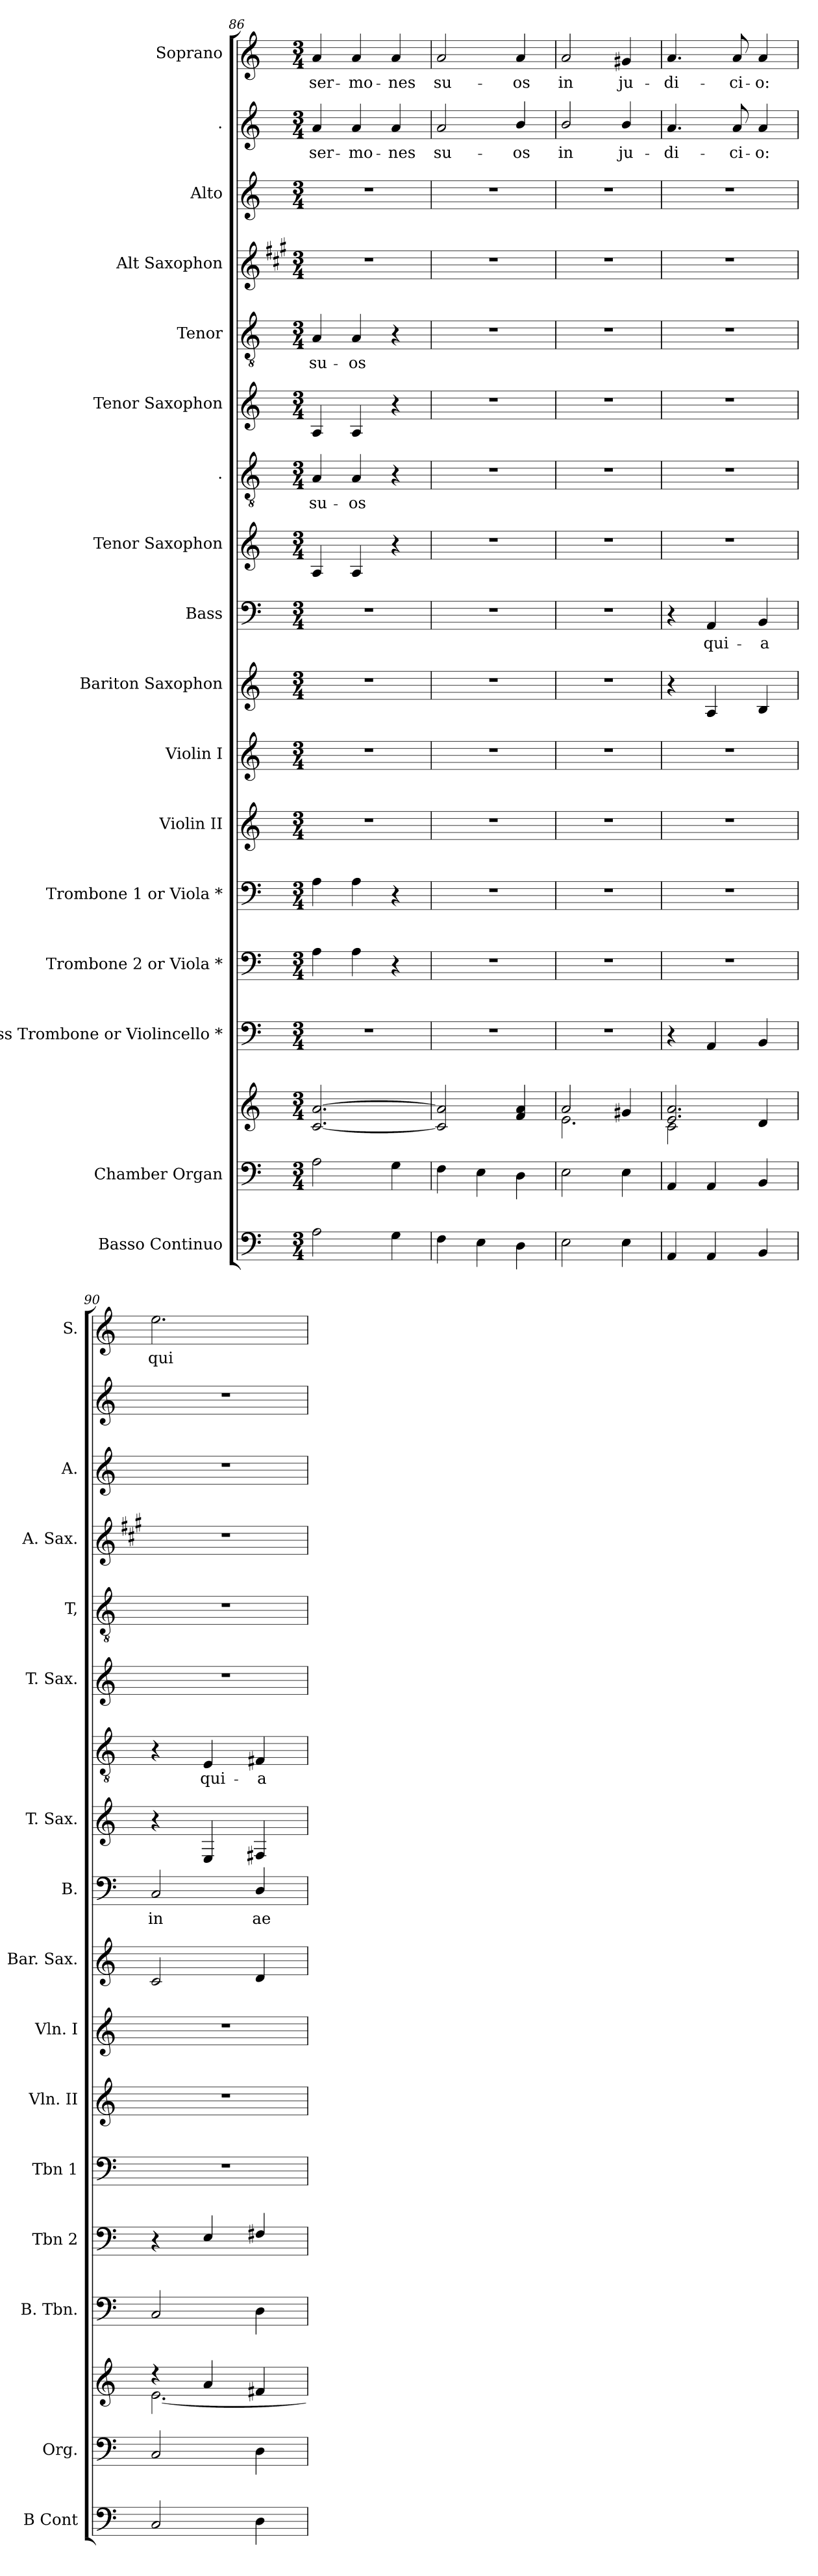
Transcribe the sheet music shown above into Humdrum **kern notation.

**kern	**kern	**kern	**kern	**kern	**kern	**kern	**kern	**kern	**kern	**text	**kern	**kern	**text	**kern	**kern	**text	**kern	**kern	**kern	**text	**kern	**text
*part17	*part16	*part16	*part15	*part14	*part13	*part12	*part11	*part10	*part9	*part9	*part8	*part7	*part7	*part6	*part5	*part5	*part4	*part3	*part2	*part2	*part1	*part1
*staff18	*staff17	*staff16	*staff15	*staff14	*staff13	*staff12	*staff11	*staff10	*staff9	*staff9	*staff8	*staff7	*staff7	*staff6	*staff5	*staff5	*staff4	*staff3	*staff2	*staff2	*staff1	*staff1
*I"Basso  Continuo	*I"Chamber  Organ	*	*I"Bass Trombone or Violincello *	*I"Trombone 2 or Viola *	*I"Trombone 1 or Viola *	*I"Violin II	*I"Violin I	*I"Bariton Saxophon	*I"Bass	*	*I"Tenor Saxophon	*I".	*	*I"Tenor Saxophon	*I"Tenor	*	*I"Alt Saxophon	*I"Alto	*I".	*	*I"Soprano	*
*I'B Cont	*I'Org.	*	*I'B. Tbn.	*I'Tbn 2	*I'Tbn 1	*I'Vln. II	*I'Vln. I	*I'Bar. Sax.	*I'B.	*	*I'T. Sax.	*	*	*I'T. Sax.	*I'T,	*	*I'A. Sax.	*I'A.	*	*	*I'S.	*
*clefF4	*clefF4	*clefG2	*clefF4	*clefF4	*clefF4	*clefG2	*clefG2	*clefG2	*clefF4	*	*clefG2	*clefGv2	*	*clefG2	*clefGv2	*	*clefG2	*clefG2	*clefG2	*	*clefG2	*
*ITrd7c12	*	*	*	*	*	*	*	*ITrd12c21	*	*	*ITrd8c14	*ITrd7c12	*	*ITrd8c14	*ITrd7c12	*	*ITrd5c9	*	*	*	*	*
*k[]	*k[]	*k[]	*k[]	*k[]	*k[]	*k[]	*k[]	*k[]	*k[]	*	*k[]	*k[]	*	*k[]	*k[]	*	*k[]	*k[]	*k[]	*	*k[]	*
*M3/4	*M3/4	*M3/4	*M3/4	*M3/4	*M3/4	*M3/4	*M3/4	*M3/4	*M3/4	*	*M3/4	*M3/4	*	*M3/4	*M3/4	*	*M3/4	*M3/4	*M3/4	*	*M3/4	*
=86	=86	=86	=86	=86	=86	=86	=86	=86	=86	=86	=86	=86	=86	=86	=86	=86	=86	=86	=86	=86	=86	=86
!	!	!	!	!	!	!	!	!	!	!	!	!	!LO:LY:b	!	!	!LO:LY:b	!	!	!	!LO:LY:b	!	!LO:LY:b
2AA\	2A\	[2.c/ [2.a/	2.r	4A\	4A\	2.r	2.r	2.r	2.r	.	4AA/	4AA/	su-	4AA/	4AA/	su-	2.r	2.r	4a/	ser-	4a/	ser-
!	!	!	!	!	!	!	!	!	!	!	!	!	!LO:LY:b	!	!	!LO:LY:b	!	!	!	!LO:LY:b	!	!LO:LY:b
.	.	.	.	4A\	4A\	.	.	.	.	.	4AA/	4AA/	-os	4AA/	4AA/	-os	.	.	4a/	-mo-	4a/	-mo-
!	!	!	!	!	!	!	!	!	!	!	!	!	!	!	!	!	!	!	!	!LO:LY:b	!	!LO:LY:b
4GG\	4G\	.	.	4r	4r	.	.	.	.	.	4r	4r	.	4r	4r	.	.	.	4a/	-nes	4a/	-nes
=87	=87	=87	=87	=87	=87	=87	=87	=87	=87	=87	=87	=87	=87	=87	=87	=87	=87	=87	=87	=87	=87	=87
!	!	!	!	!	!	!	!	!	!	!	!	!	!	!	!	!	!	!	!	!LO:LY:b	!	!LO:LY:b
4FF\	4F\	2c/] 2a/]	2.r	2.r	2.r	2.r	2.r	2.r	2.r	.	2.r	2.r	.	2.r	2.r	.	2.r	2.r	2a/	su-	2a/	su-
4EE\	4E\	.	.	.	.	.	.	.	.	.	.	.	.	.	.	.	.	.	.	.	.	.
!	!	!	!	!	!	!	!	!	!	!	!	!	!	!	!	!	!	!	!	!LO:LY:b	!	!LO:LY:b
4DD\	4D\	4f/ 4a/	.	.	.	.	.	.	.	.	.	.	.	.	.	.	.	.	4b/	-os	4a/	-os
=88	=88	=88	=88	=88	=88	=88	=88	=88	=88	=88	=88	=88	=88	=88	=88	=88	=88	=88	=88	=88	=88	=88
*	*	*^	*	*	*	*	*	*	*	*	*	*	*	*	*	*	*	*	*	*	*	*
!	!	!	!	!	!	!	!	!	!	!	!	!	!	!	!	!	!	!	!	!	!LO:LY:b	!	!LO:LY:b
2EE\	2E\	2a/	2.e\	2.r	2.r	2.r	2.r	2.r	2.r	2.r	.	2.r	2.r	.	2.r	2.r	.	2.r	2.r	2b/	in	2a/	in
!	!	!	!	!	!	!	!	!	!	!	!	!	!	!	!	!	!	!	!	!	!LO:LY:b	!	!LO:LY:b
4EE\	4E\	4g#X/	.	.	.	.	.	.	.	.	.	.	.	.	.	.	.	.	.	4b/	ju-	4g#X/	ju-
=89	=89	=89	=89	=89	=89	=89	=89	=89	=89	=89	=89	=89	=89	=89	=89	=89	=89	=89	=89	=89	=89	=89	=89
!	!	!	!	!	!	!	!	!	!	!	!	!	!	!	!	!	!	!	!	!	!LO:LY:b	!	!LO:LY:b
4AAA/	4AA/	2.e/ 2.a/	2c\	4r	2.r	2.r	2.r	2.r	4r	4r	.	2.r	2.r	.	2.r	2.r	.	2.r	2.r	4.a/	-di-	4.a/	-di-
!	!	!	!	!	!	!	!	!	!	!	!LO:LY:b	!	!	!	!	!	!	!	!	!	!	!	!
4AAA/	4AA/	.	.	4AA/	.	.	.	.	4AA/	4AA/	qui-	.	.	.	.	.	.	.	.	.	.	.	.
!	!	!	!	!	!	!	!	!	!	!	!	!	!	!	!	!	!	!	!	!	!LO:LY:b	!	!LO:LY:b
.	.	.	.	.	.	.	.	.	.	.	.	.	.	.	.	.	.	.	.	8a/	-ci-	8a/	-ci-
!	!	!	!	!	!	!	!	!	!	!	!LO:LY:b	!	!	!	!	!	!	!	!	!	!LO:LY:b	!	!LO:LY:b
4BBB/	4BB/	.	4d/	4BB/	.	.	.	.	4BB/	4BB/	-a	.	.	.	.	.	.	.	.	4a/	-o:	4a/	-o:
=90	=90	=90	=90	=90	=90	=90	=90	=90	=90	=90	=90	=90	=90	=90	=90	=90	=90	=90	=90	=90	=90	=90	=90
!	!	!	!	!	!	!	!	!	!	!	!LO:LY:b	!	!	!	!	!	!	!	!	!	!	!	!LO:LY:b
2CC/	2C/	4r	[2.e\	2C/	4r	2.r	2.r	2.r	2C/	2C/	in	4r	4r	.	2.r	2.r	.	2.r	2.r	2.r	.	2.ee\	qui-
!	!	!	!	!	!	!	!	!	!	!	!	!	!	!LO:LY:b	!	!	!	!	!	!	!	!	!
.	.	4a/	.	.	4E/	.	.	.	.	.	.	4EE/	4EE/	qui-	.	.	.	.	.	.	.	.	.
!	!	!	!	!	!	!	!	!	!	!	!LO:LY:b	!	!	!LO:LY:b	!	!	!	!	!	!	!	!	!
4DD\	4D\	4f#X/	.	4D\	4F#X/	.	.	.	4D/	4D/	ae-	4FF#X/	4FF#X/	-a	.	.	.	.	.	.	.	.	.
*	*	*v	*v	*	*	*	*	*	*	*	*	*	*	*	*	*	*	*	*	*	*	*	*
=	=	=	=	=	=	=	=	=	=	=	=	=	=	=	=	=	=	=	=	=	=	=
*-	*-	*-	*-	*-	*-	*-	*-	*-	*-	*-	*-	*-	*-	*-	*-	*-	*-	*-	*-	*-	*-	*-
